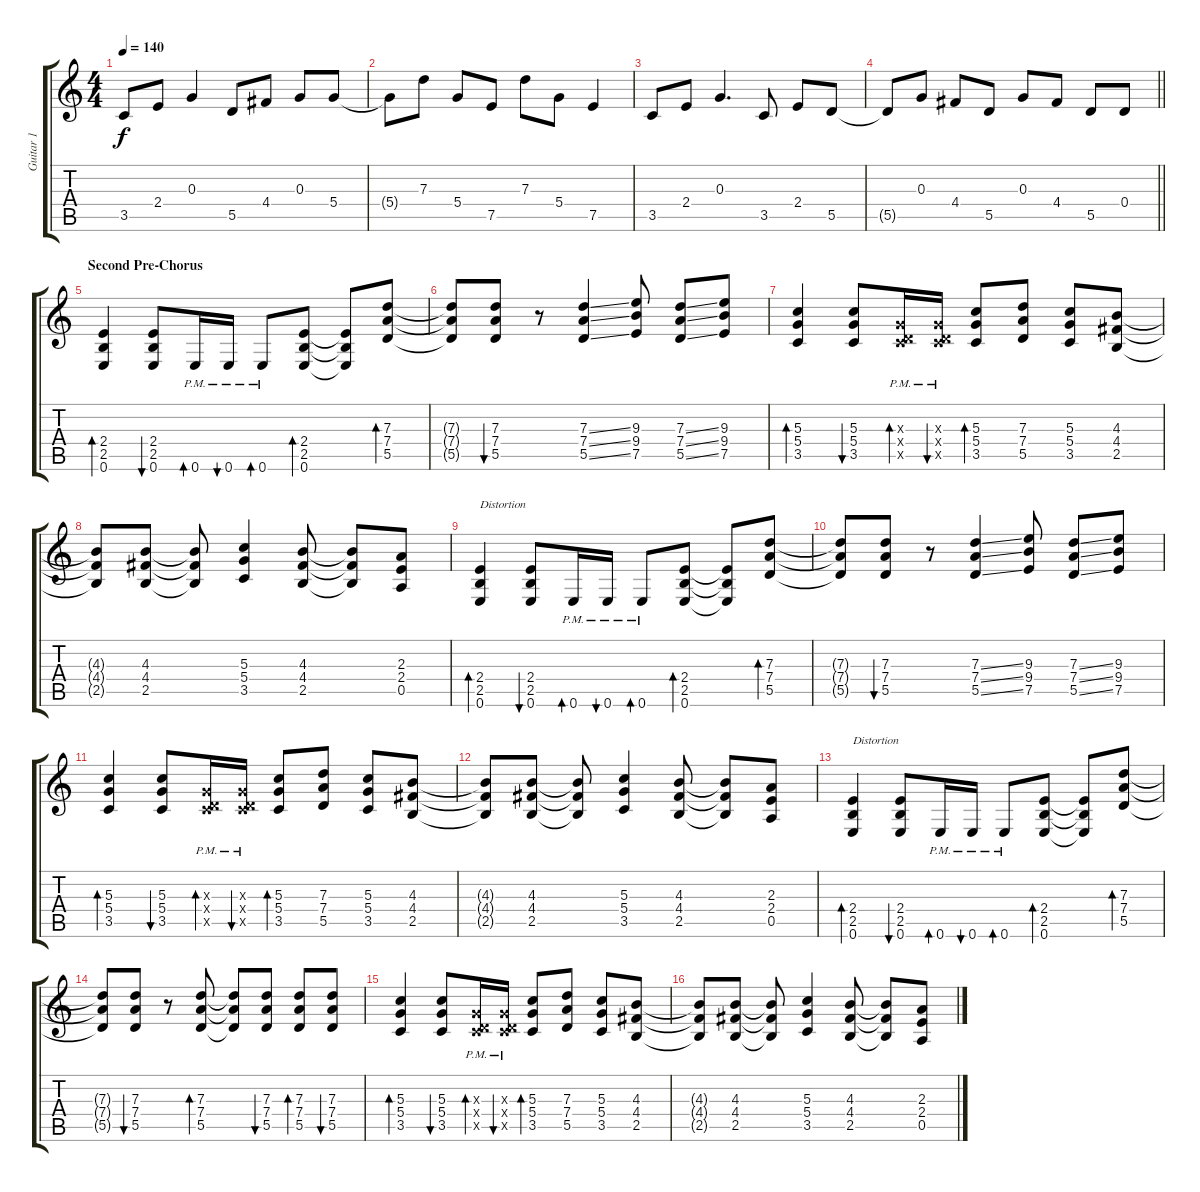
\track ("Guitar 1" "Guitar 1") {instrument distortionguitar}
\staff {score tabs}
\tuning (E4 B3 G3 D3 A2 E2) {hide}
\ts (4 4)
\tempo 140
\clef g2
\ks c
3.5.8{dy f} 2.4.8 0.3.4 5.5.8 4.4.8 0.3.8 5.4.8 |
5.4{t}.8 7.3.8 5.4.8 7.5.8 7.3.8 5.4.8 7.5.4 |
3.5.8 2.4.8 0.3.4{d} 3.5.8 2.4.8 5.5.8 |
\barLineRight lightlight
5.5{t}.8 0.3.8 4.4.8 5.5.8 0.3.8 4.4.8 5.5.8 0.4.8 |
\section ("" "Second Pre-Chorus")
(2.4 2.5 0.6).4{bd 60} (2.4 2.5 0.6).8{bu 60} 0.6{pm}.16{bd 60} 0.6{pm}.16{bu 60} 0.6{pm}.8{bd 60} (2.4 2.5 0.6).8{bd 60} (2.4{t} 2.5{t} 0.6{t}).8 (7.3 7.4 5.5).8{bd 60} |
(7.3{t} 7.4{t} 5.5{t}).8 (7.3 7.4 5.5).8{bu 60} r.8 (7.3{ss} 7.4{ss} 5.5{ss}).4 (9.3 9.4 7.5).8 (7.3{ss} 7.4{ss} 5.5{ss}).8 (9.3 9.4 7.5).8 |
(5.3 5.4 3.5).4{bd 60} (5.3 5.4 3.5).8{bu 60} (0.3{x} 0.4{x} 3.5{pm x}).16{bd 60} (0.3{x} 0.4{x} 3.5{pm x}).16{bu 60} (5.3 5.4 3.5).8{bd 60} (7.3 7.4 5.5).8 (5.3 5.4 3.5).8 (4.3 4.4 2.5).8 |
(4.3{t} 4.4{t} 2.5{t}).8 (4.3 4.4 2.5).8 (4.3{t} 4.4{t} 2.5{t}).8 (5.3 5.4 3.5).4 (4.3 4.4 2.5).8 (4.3{t} 4.4{t} 2.5{t}).8 (2.3 2.4 0.5).8 |
(2.4 2.5 0.6).4{bd 60 txt "Distortion"} (2.4 2.5 0.6).8{bu 60} 0.6{pm}.16{bd 60} 0.6{pm}.16{bu 60} 0.6{pm}.8{bd 60} (2.4 2.5 0.6).8{bd 60} (2.4{t} 2.5{t} 0.6{t}).8 (7.3 7.4 5.5).8{bd 60} |
(7.3{t} 7.4{t} 5.5{t}).8 (7.3 7.4 5.5).8{bu 60} r.8 (7.3{ss} 7.4{ss} 5.5{ss}).4 (9.3 9.4 7.5).8 (7.3{ss} 7.4{ss} 5.5{ss}).8 (9.3 9.4 7.5).8 |
(5.3 5.4 3.5).4{bd 60} (5.3 5.4 3.5).8{bu 60} (0.3{x} 0.4{x} 3.5{pm x}).16{bd 60} (0.3{x} 0.4{x} 3.5{pm x}).16{bu 60} (5.3 5.4 3.5).8{bd 60} (7.3 7.4 5.5).8 (5.3 5.4 3.5).8 (4.3 4.4 2.5).8 |
(4.3{t} 4.4{t} 2.5{t}).8 (4.3 4.4 2.5).8 (4.3{t} 4.4{t} 2.5{t}).8 (5.3 5.4 3.5).4 (4.3 4.4 2.5).8 (4.3{t} 4.4{t} 2.5{t}).8 (2.3 2.4 0.5).8 |
(2.4 2.5 0.6).4{bd 60 txt "Distortion"} (2.4 2.5 0.6).8{bu 60} 0.6{pm}.16{bd 60} 0.6{pm}.16{bu 60} 0.6{pm}.8{bd 60} (2.4 2.5 0.6).8{bd 60} (2.4{t} 2.5{t} 0.6{t}).8 (7.3 7.4 5.5).8{bd 60} |
(7.3{t} 7.4{t} 5.5{t}).8 (7.3 7.4 5.5).8{bu 60} r.8 (7.3 7.4 5.5).8{bd 60} (7.3{t} 7.4{t} 5.5{t}).8 (7.3 7.4 5.5).8{bu 60} (7.3 7.4 5.5).8{bd 60} (7.3 7.4 5.5).8{bu 60} |
(5.3 5.4 3.5).4{bd 60} (5.3 5.4 3.5).8{bu 60} (0.3{x} 0.4{x} 3.5{pm x}).16{bd 60} (0.3{x} 0.4{x} 3.5{pm x}).16{bu 60} (5.3 5.4 3.5).8{bd 60} (7.3 7.4 5.5).8 (5.3 5.4 3.5).8 (4.3 4.4 2.5).8 |
(4.3{t} 4.4{t} 2.5{t}).8 (4.3 4.4 2.5).8 (4.3{t} 4.4{t} 2.5{t}).8 (5.3 5.4 3.5).4 (4.3 4.4 2.5).8 (4.3{t} 4.4{t} 2.5{t}).8 (2.3 2.4 0.5).8
